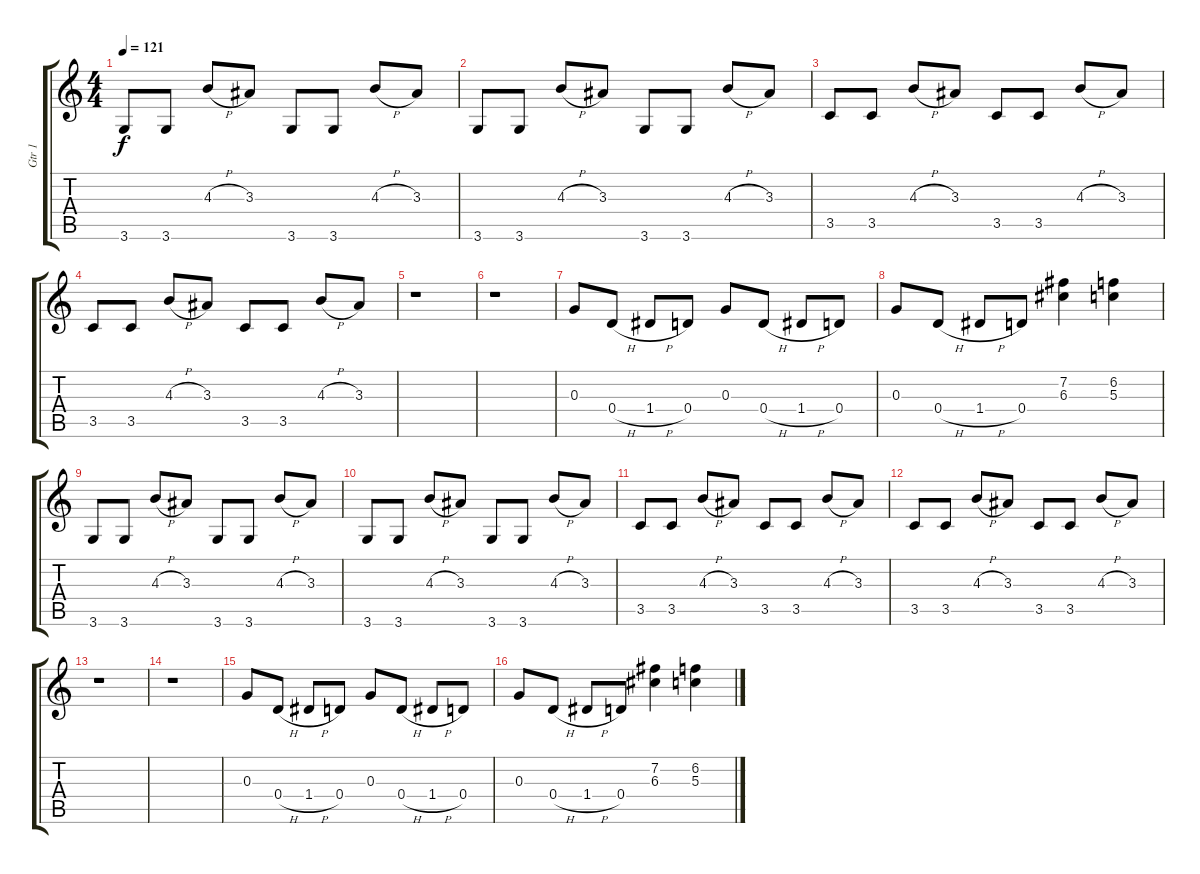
\track ("Gtr 1" "Gtr 1") {instrument distortionguitar}
\staff {score tabs}
\tuning (E4 B3 G3 D3 A2 E2) {hide}
\ts (4 4)
\tempo 121
\clef g2
\ks c
3.6.8{dy f} 3.6.8 4.3{h}.8 3.3.8 3.6.8 3.6.8 4.3{h}.8 3.3.8 |
3.6.8 3.6.8 4.3{h}.8 3.3.8 3.6.8 3.6.8 4.3{h}.8 3.3.8 |
3.5.8 3.5.8 4.3{h}.8 3.3.8 3.5.8 3.5.8 4.3{h}.8 3.3.8 |
3.5.8 3.5.8 4.3{h}.8 3.3.8 3.5.8 3.5.8 4.3{h}.8 3.3.8 |
r.1 |
r.1 |
0.3.8 0.4{h}.8 1.4{h}.8 0.4.8 0.3.8 0.4{h}.8 1.4{h}.8 0.4.8 |
0.3.8 0.4{h}.8 1.4{h}.8 0.4.8 (7.2 6.3).4 (6.2 5.3).4 |
3.6.8 3.6.8 4.3{h}.8 3.3.8 3.6.8 3.6.8 4.3{h}.8 3.3.8 |
3.6.8 3.6.8 4.3{h}.8 3.3.8 3.6.8 3.6.8 4.3{h}.8 3.3.8 |
3.5.8 3.5.8 4.3{h}.8 3.3.8 3.5.8 3.5.8 4.3{h}.8 3.3.8 |
3.5.8 3.5.8 4.3{h}.8 3.3.8 3.5.8 3.5.8 4.3{h}.8 3.3.8 |
r.1 |
r.1 |
0.3.8 0.4{h}.8 1.4{h}.8 0.4.8 0.3.8 0.4{h}.8 1.4{h}.8 0.4.8 |
0.3.8 0.4{h}.8 1.4{h}.8 0.4.8 (7.2 6.3).4 (6.2 5.3).4
